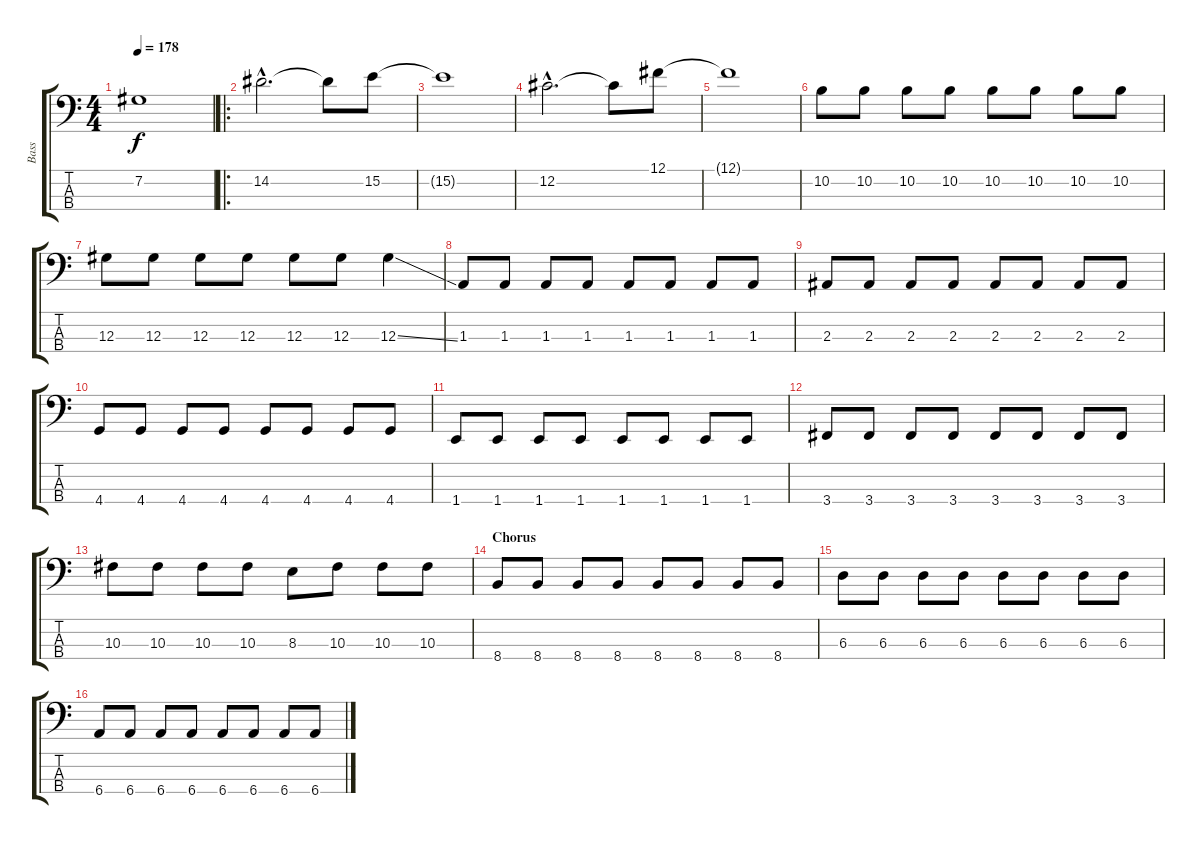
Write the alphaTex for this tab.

\track ("Bass" "Bass") {instrument electricbasspick}
\staff {score tabs}
\tuning (Gb2 Db2 Ab1 Eb1) {hide}
\ts (4 4)
\tempo 178
\clef f4
\ks c
7.2{t}.1{dy f} |
\ro
14.2{hac}.2{d} 14.2{t}.8 15.2.8 |
15.2{t}.1 |
12.2{hac}.2{d} 12.2{t}.8 12.1.8 |
12.1{t}.1 |
10.2.8 10.2.8 10.2.8 10.2.8 10.2.8 10.2.8 10.2.8 10.2.8 |
12.3.8 12.3.8 12.3.8 12.3.8 12.3.8 12.3.8 12.3{ss}.4 |
1.3.8 1.3.8 1.3.8 1.3.8 1.3.8 1.3.8 1.3.8 1.3.8 |
2.3.8 2.3.8 2.3.8 2.3.8 2.3.8 2.3.8 2.3.8 2.3.8 |
4.4.8 4.4.8 4.4.8 4.4.8 4.4.8 4.4.8 4.4.8 4.4.8 |
1.4.8 1.4.8 1.4.8 1.4.8 1.4.8 1.4.8 1.4.8 1.4.8 |
3.4.8 3.4.8 3.4.8 3.4.8 3.4.8 3.4.8 3.4.8 3.4.8 |
10.3.8 10.3.8 10.3.8 10.3.8 8.3.8 10.3.8 10.3.8 10.3.8 |
\section ("" "Chorus")
8.4.8 8.4.8 8.4.8 8.4.8 8.4.8 8.4.8 8.4.8 8.4.8 |
6.3.8 6.3.8 6.3.8 6.3.8 6.3.8 6.3.8 6.3.8 6.3.8 |
6.4.8 6.4.8 6.4.8 6.4.8 6.4.8 6.4.8 6.4.8 6.4.8
